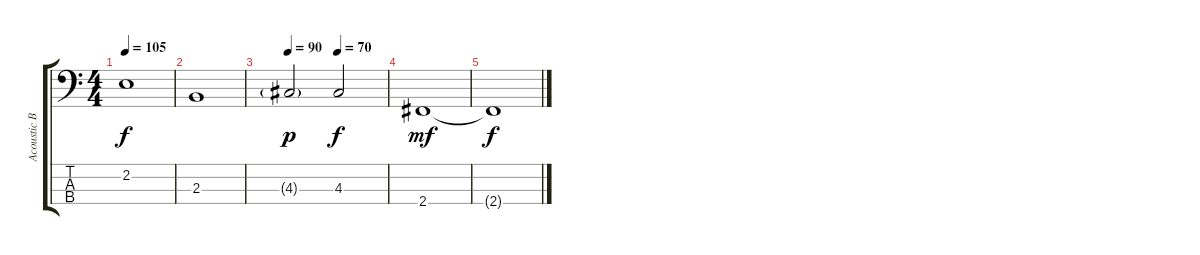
\track ("Acoustic Bass" "Acoustic B") {instrument acousticbass}
\staff {score tabs}
\tuning (G2 D2 A1 E1) {hide}
\ts (4 4)
\tempo 105
\clef f4
\ks c
2.2.1{dy f} |
2.3.1 |
\tempo 90
\tempo (70 0.5)
4.3{g}.2{dy p} 4.3.2{dy f} |
2.4.1{dy mf} |
2.4{t}.1{dy f}
